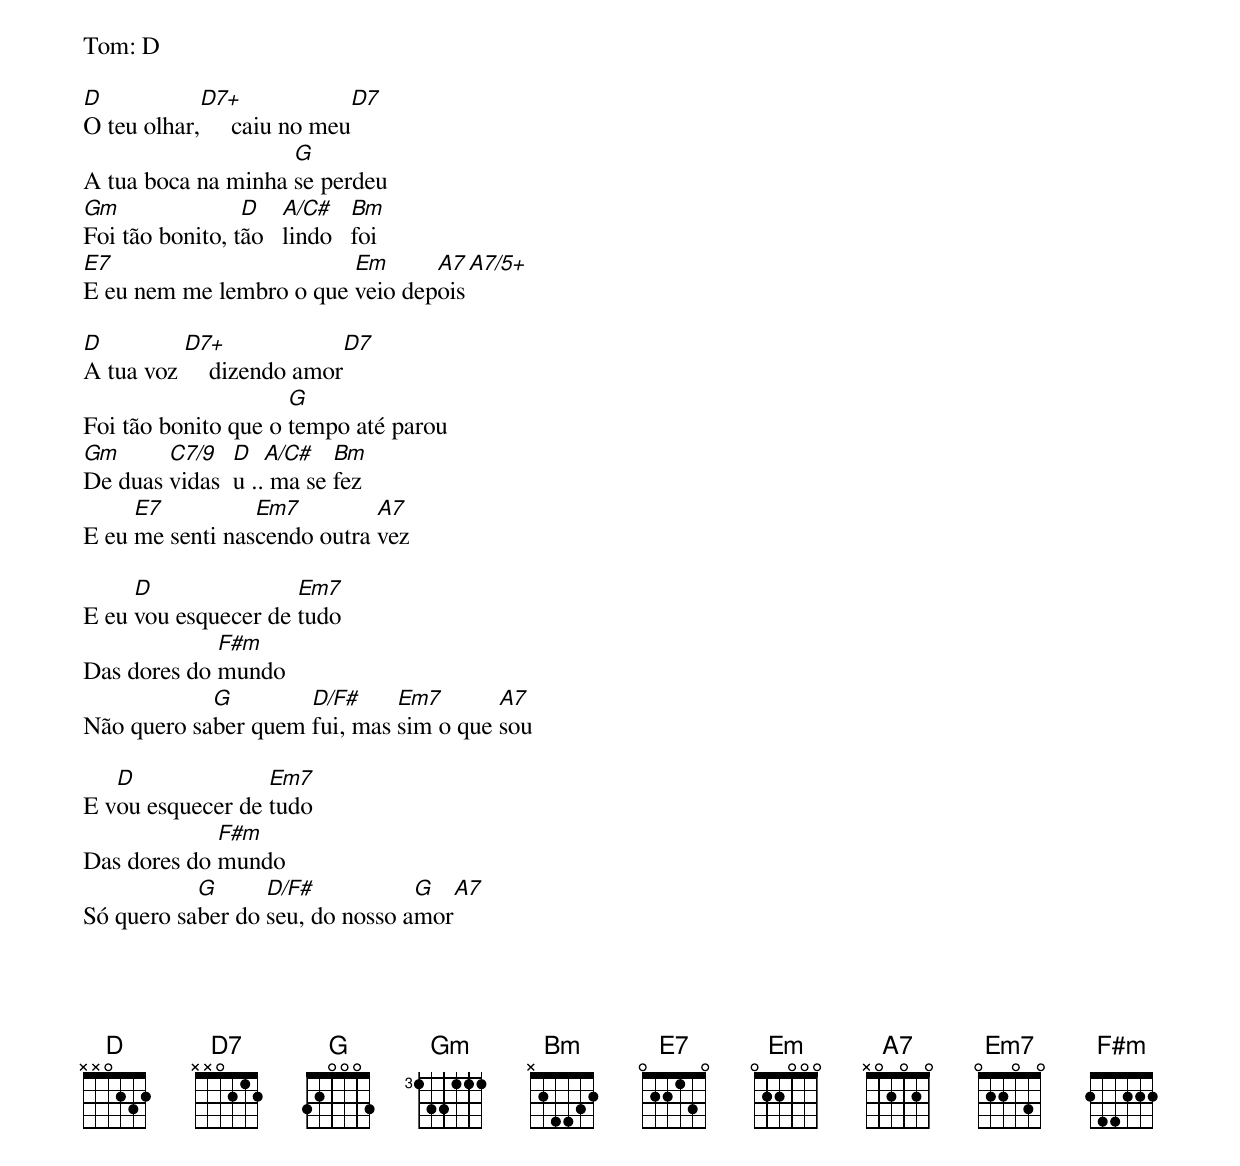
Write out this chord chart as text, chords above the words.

Tom: D

D           D7+                D7
O teu olhar,     caiu no meu
                    G
A tua boca na minha se perdeu
Gm               D    A/C#    Bm
Foi tão bonito, tão   lindo   foi
E7                       Em      A7   A7/5+
E eu nem me lembro o que veio depois

D         D7+              D7
A tua voz     dizendo amor
                     G
Foi tão bonito que o tempo até parou
Gm      C7/9   D   A/C#   Bm
De duas vidas  u .. ma se fez
     E7          Em7         A7
E eu me senti nascendo outra vez

     D               Em7
E eu vou esquecer de tudo
             F#m
Das dores do mundo
            G        D/F#     Em7       A7
Não quero saber quem fui, mas sim o que sou

   D              Em7
E vou esquecer de tudo
             F#m
Das dores do mundo
           G      D/F#           G   A7
Só quero saber do seu, do nosso amor




A7/5+	x0x021
